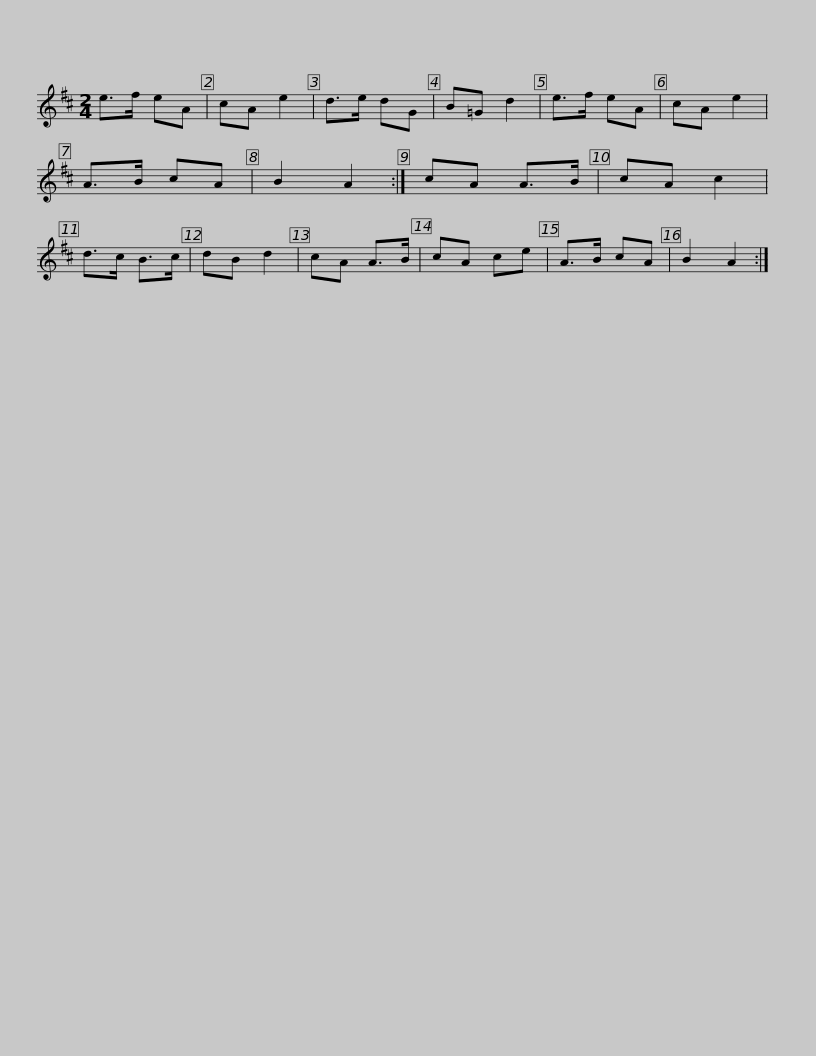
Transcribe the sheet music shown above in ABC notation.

X:1
L:1/8
M:2/4
I:linebreak $
K:D
V:1 treble
V:1
 e>f eA | cA e2 | d>e dG | B=G d2 | e>f eA | %5
 cA e2 | A>B cA | B2 A2 :| cA A>B | cA c2 | %10
 d>c B>c |$ dB d2 | cA A>B | cA ce | A>B cA | %15
 B2 A2 :| %16
